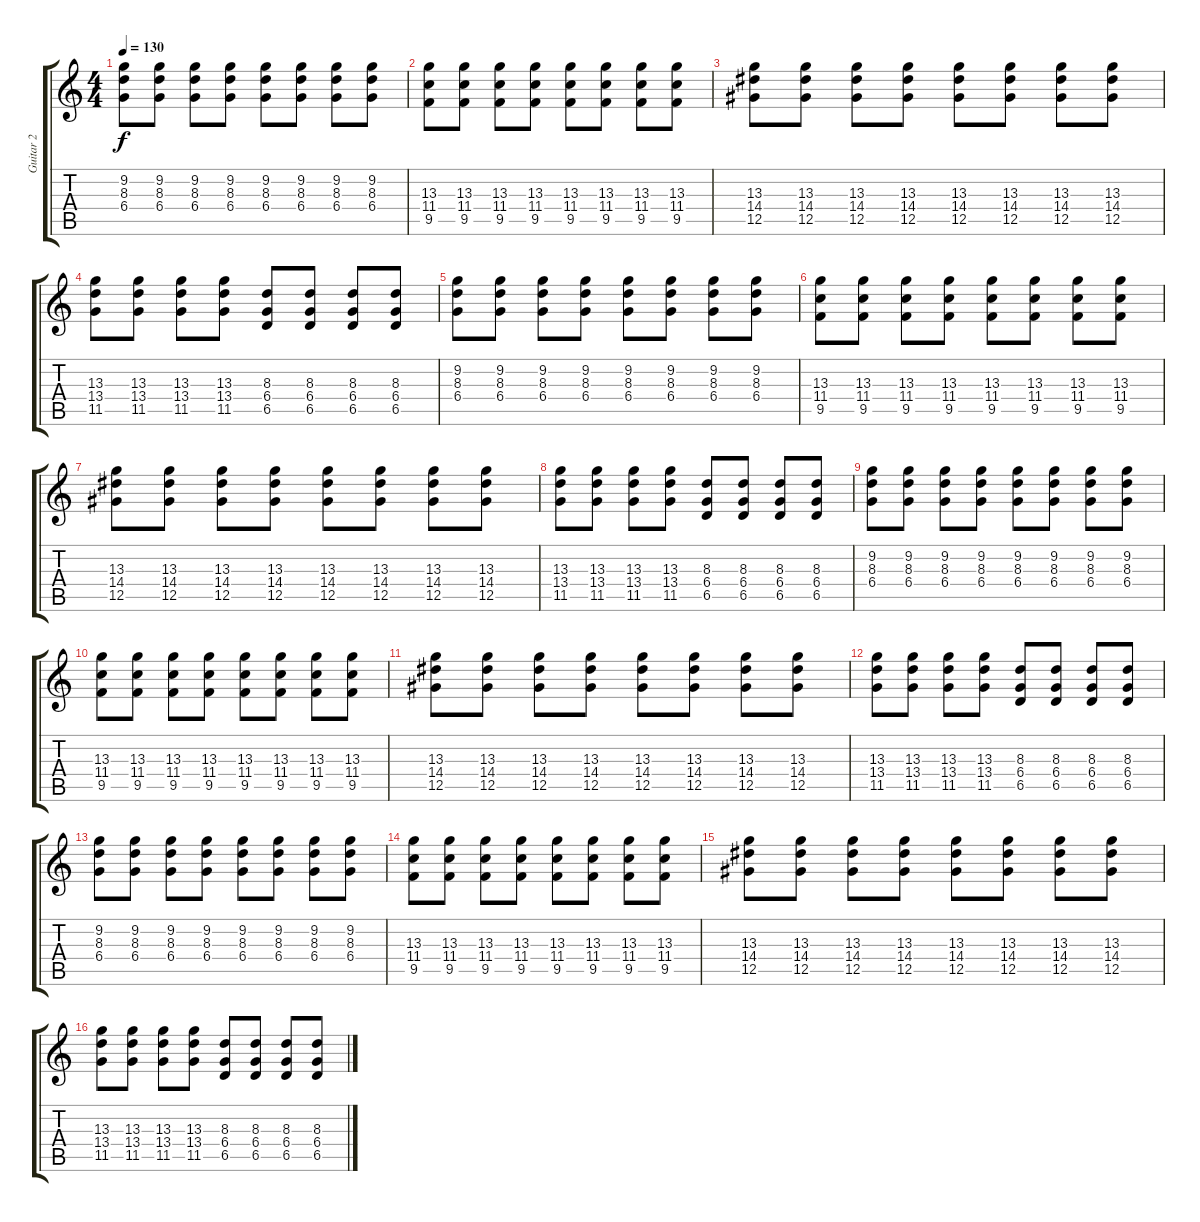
\track ("Guitar 2" "Guitar 2") {instrument electricguitarclean}
\staff {score tabs}
\tuning (Eb4 Bb3 Gb3 Db3 Ab2 Eb2) {hide}
\ts (4 4)
\tempo 130
\clef g2
\ks c
(9.2 8.3 6.4).8{dy f instrument distortionguitar} (9.2 8.3 6.4).8 (9.2 8.3 6.4).8 (9.2 8.3 6.4).8 (9.2 8.3 6.4).8 (9.2 8.3 6.4).8 (9.2 8.3 6.4).8 (9.2 8.3 6.4).8 |
(13.3 11.4 9.5).8 (13.3 11.4 9.5).8 (13.3 11.4 9.5).8 (13.3 11.4 9.5).8 (13.3 11.4 9.5).8 (13.3 11.4 9.5).8 (13.3 11.4 9.5).8 (13.3 11.4 9.5).8 |
(13.3 14.4 12.5).8 (13.3 14.4 12.5).8 (13.3 14.4 12.5).8 (13.3 14.4 12.5).8 (13.3 14.4 12.5).8 (13.3 14.4 12.5).8 (13.3 14.4 12.5).8 (13.3 14.4 12.5).8 |
(13.3 13.4 11.5).8 (13.3 13.4 11.5).8 (13.3 13.4 11.5).8 (13.3 13.4 11.5).8 (8.3 6.4 6.5).8 (8.3 6.4 6.5).8 (8.3 6.4 6.5).8 (8.3 6.4 6.5).8 |
(9.2 8.3 6.4).8{instrument distortionguitar} (9.2 8.3 6.4).8 (9.2 8.3 6.4).8 (9.2 8.3 6.4).8 (9.2 8.3 6.4).8 (9.2 8.3 6.4).8 (9.2 8.3 6.4).8 (9.2 8.3 6.4).8 |
(13.3 11.4 9.5).8 (13.3 11.4 9.5).8 (13.3 11.4 9.5).8 (13.3 11.4 9.5).8 (13.3 11.4 9.5).8 (13.3 11.4 9.5).8 (13.3 11.4 9.5).8 (13.3 11.4 9.5).8 |
(13.3 14.4 12.5).8 (13.3 14.4 12.5).8 (13.3 14.4 12.5).8 (13.3 14.4 12.5).8 (13.3 14.4 12.5).8 (13.3 14.4 12.5).8 (13.3 14.4 12.5).8 (13.3 14.4 12.5).8 |
(13.3 13.4 11.5).8 (13.3 13.4 11.5).8 (13.3 13.4 11.5).8 (13.3 13.4 11.5).8 (8.3 6.4 6.5).8 (8.3 6.4 6.5).8 (8.3 6.4 6.5).8 (8.3 6.4 6.5).8 |
(9.2 8.3 6.4).8{instrument distortionguitar} (9.2 8.3 6.4).8 (9.2 8.3 6.4).8 (9.2 8.3 6.4).8 (9.2 8.3 6.4).8 (9.2 8.3 6.4).8 (9.2 8.3 6.4).8 (9.2 8.3 6.4).8 |
(13.3 11.4 9.5).8 (13.3 11.4 9.5).8 (13.3 11.4 9.5).8 (13.3 11.4 9.5).8 (13.3 11.4 9.5).8 (13.3 11.4 9.5).8 (13.3 11.4 9.5).8 (13.3 11.4 9.5).8 |
(13.3 14.4 12.5).8 (13.3 14.4 12.5).8 (13.3 14.4 12.5).8 (13.3 14.4 12.5).8 (13.3 14.4 12.5).8 (13.3 14.4 12.5).8 (13.3 14.4 12.5).8 (13.3 14.4 12.5).8 |
(13.3 13.4 11.5).8 (13.3 13.4 11.5).8 (13.3 13.4 11.5).8 (13.3 13.4 11.5).8 (8.3 6.4 6.5).8 (8.3 6.4 6.5).8 (8.3 6.4 6.5).8 (8.3 6.4 6.5).8 |
(9.2 8.3 6.4).8{instrument distortionguitar} (9.2 8.3 6.4).8 (9.2 8.3 6.4).8 (9.2 8.3 6.4).8 (9.2 8.3 6.4).8 (9.2 8.3 6.4).8 (9.2 8.3 6.4).8 (9.2 8.3 6.4).8 |
(13.3 11.4 9.5).8 (13.3 11.4 9.5).8 (13.3 11.4 9.5).8 (13.3 11.4 9.5).8 (13.3 11.4 9.5).8 (13.3 11.4 9.5).8 (13.3 11.4 9.5).8 (13.3 11.4 9.5).8 |
(13.3 14.4 12.5).8 (13.3 14.4 12.5).8 (13.3 14.4 12.5).8 (13.3 14.4 12.5).8 (13.3 14.4 12.5).8 (13.3 14.4 12.5).8 (13.3 14.4 12.5).8 (13.3 14.4 12.5).8 |
(13.3 13.4 11.5).8 (13.3 13.4 11.5).8 (13.3 13.4 11.5).8 (13.3 13.4 11.5).8 (8.3 6.4 6.5).8 (8.3 6.4 6.5).8 (8.3 6.4 6.5).8 (8.3 6.4 6.5).8
